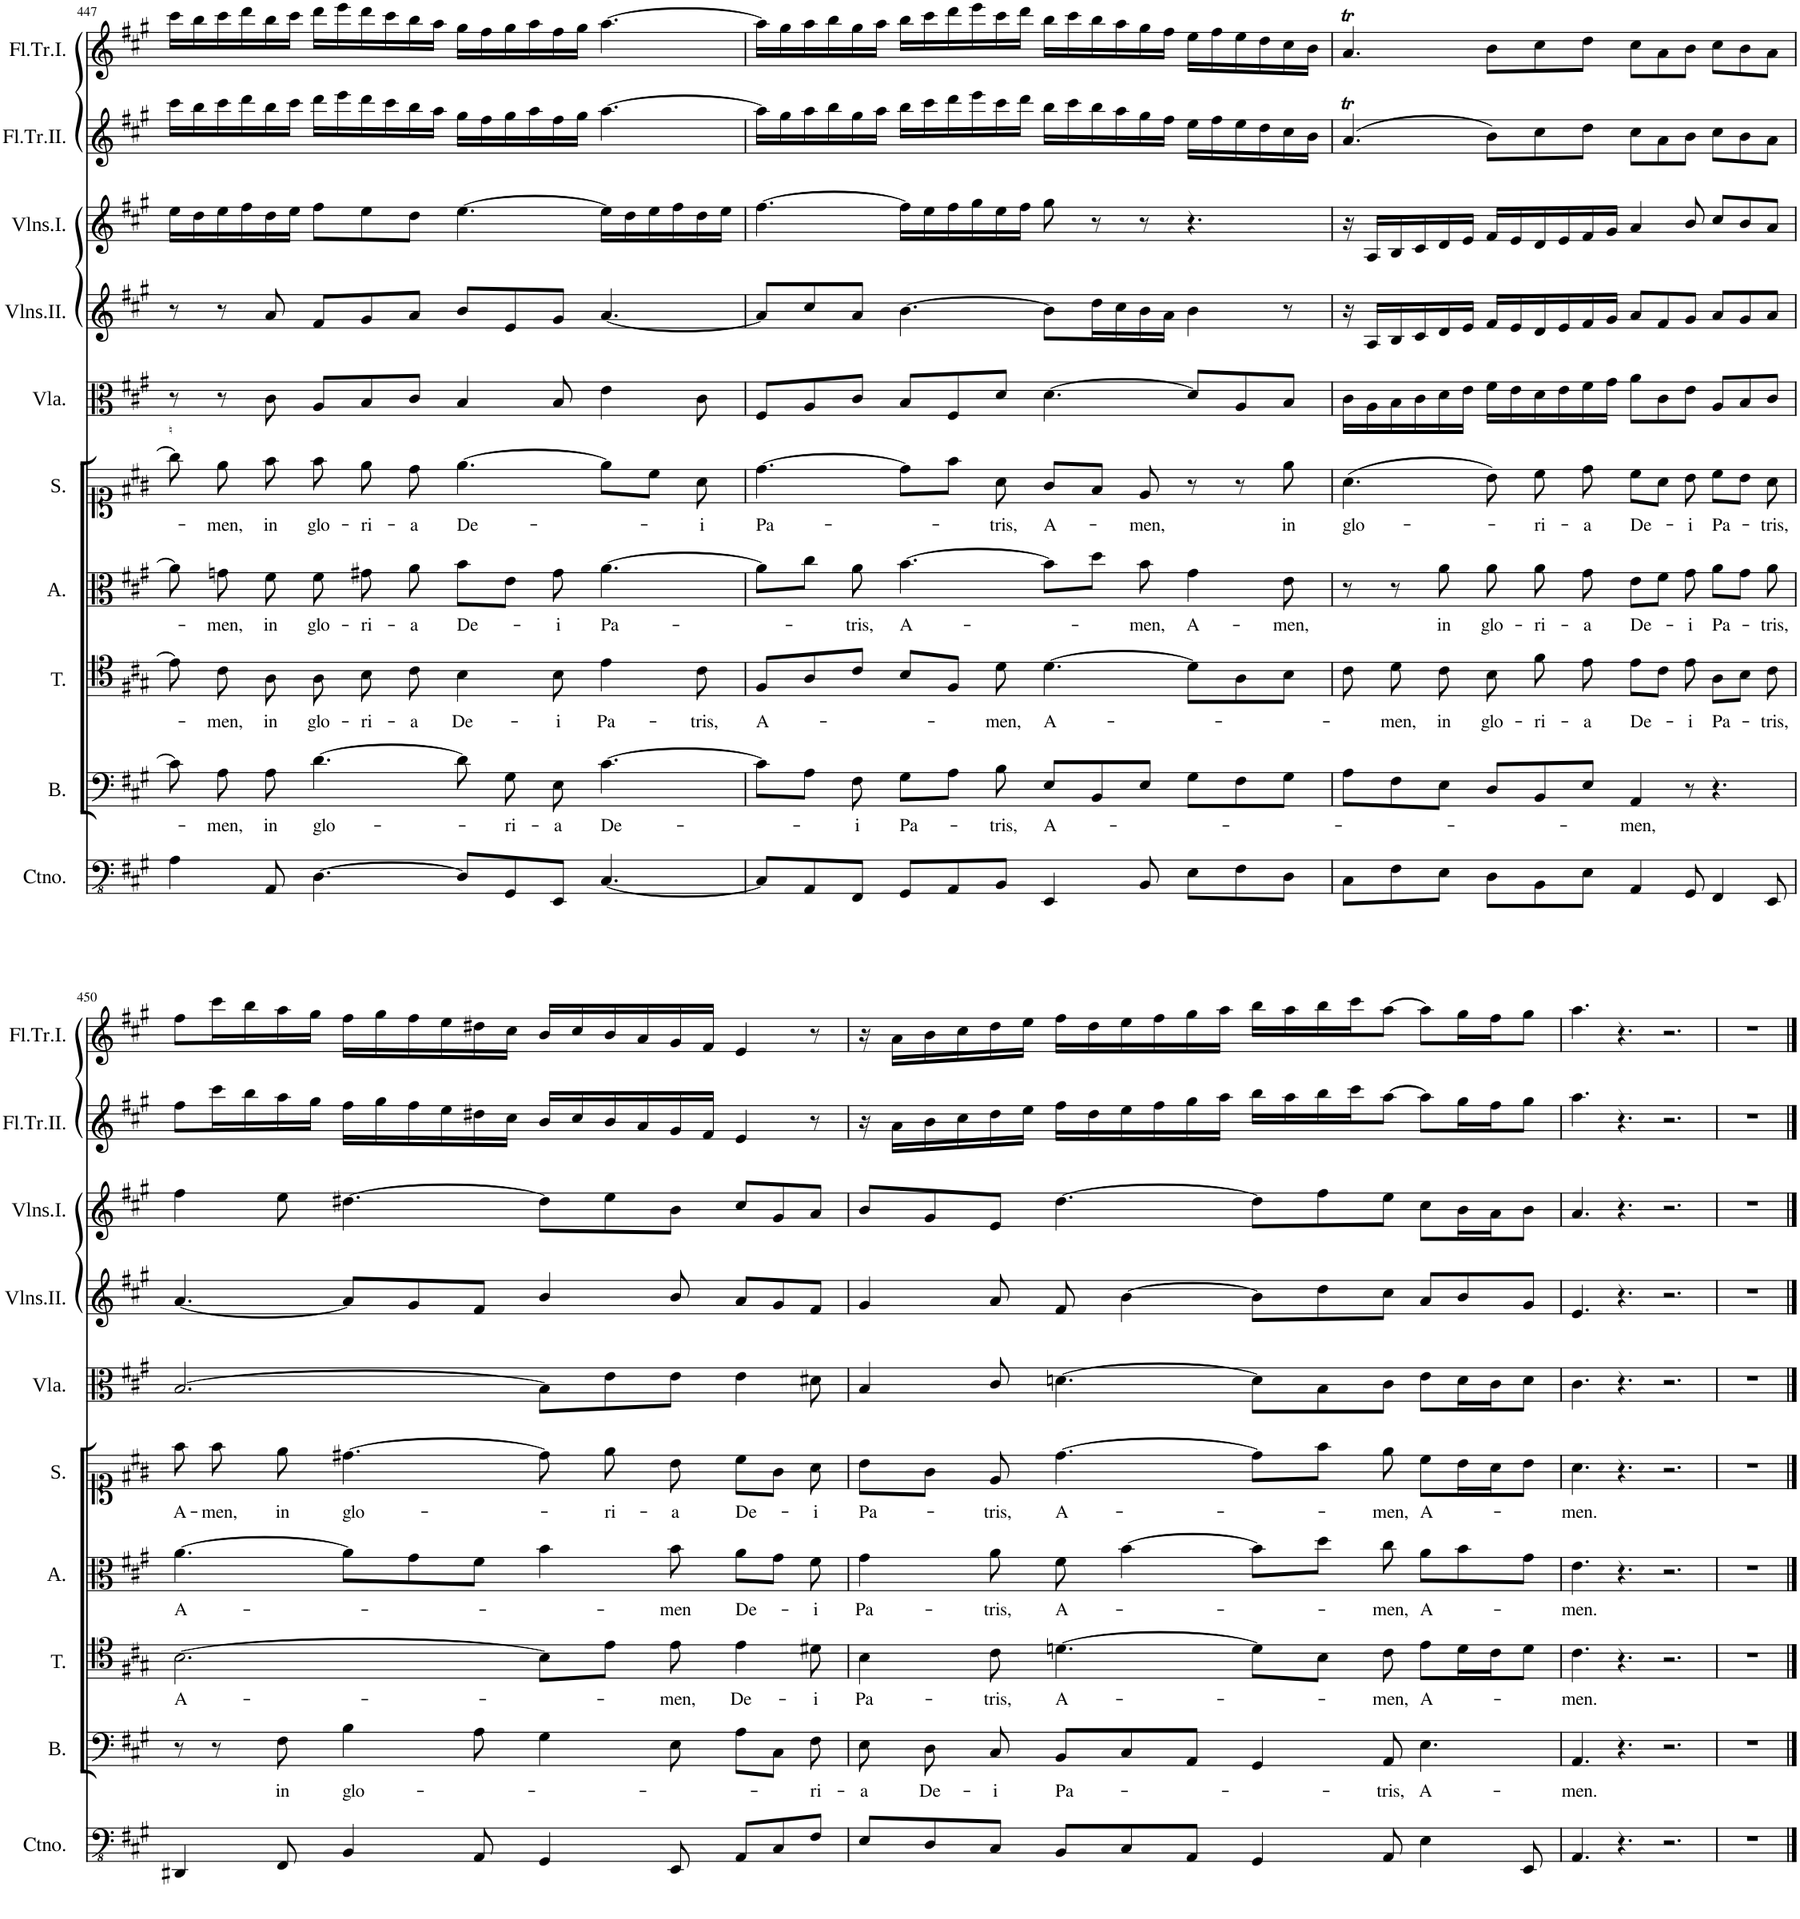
**kern	**kern	**text	**kern	**text	**kern	**text	**kern	**text	**kern	**kern	**kern	**kern	**kern
*part10	*part9	*part9	*part8	*part8	*part7	*part7	*part6	*part6	*part5	*part4	*part3	*part2	*part1
*staff10	*staff9	*staff9	*staff8	*staff8	*staff7	*staff7	*staff6	*staff6	*staff5	*staff4	*staff3	*staff2	*staff1
*I"Continuo.	*I"Basso.	*	*I"Tenore.	*	*I"Alto.	*	*I"Soprano.	*	*I"Viola	*I"Violino II.	*I"Violino I.	*I"Flauto Traverso II.	*I"Flauto Traverso I.
*I'Ctno.	*I'B.	*	*I'T.	*	*I'A.	*	*I'S.	*	*I'Vla.	*	*	*I'Fl.Tr.II.	*I'Fl.Tr.I.
!!LO:PB:g=z
*clefFv4	*clefF4	*	*clefC4	*	*clefC3	*	*clefC1	*	*clefC3	*clefG2	*clefG2	*clefG2	*clefG2
*k[f#c#g#]	*k[f#c#g#]	*	*k[f#c#g#]	*	*k[f#c#g#]	*	*k[f#c#g#]	*	*k[f#c#g#]	*k[f#c#g#]	*k[f#c#g#]	*k[f#c#g#]	*k[f#c#g#]
*M12/8	*M12/8	*	*M12/8	*	*M12/8	*	*M12/8	*	*M12/8	*M12/8	*M12/8	*M12/8	*M12/8
=447	=447	=447	=447	=447	=447	=447	=447	=447	=447	=447	=447	=447	=447
4AA\	8c#\]	.	8e\]	.	8a\]	.	8gg\]	.	8r	8r	16ee\LL	16ccc#\LL	16ccc#\LL
.	.	.	.	.	.	.	.	.	.	.	16dd\	16bb\	16bb\
!	!	!LO:LY:b	!	!LO:LY:b	!	!LO:LY:b	!	!LO:LY:b	!	!	!	!	!
.	8A\	-men,	8c#\	-men,	8gn\	-men,	8ee\	-men,	8r	8r	16ee\	16ccc#\	16ccc#\
.	.	.	.	.	.	.	.	.	.	.	16ff#\	16ddd\	16ddd\
!	!	!LO:LY:b	!	!LO:LY:b	!	!LO:LY:b	!	!LO:LY:b	!	!	!	!	!
8AAA/	8A\	in	8A\	in	8f#\	in	8ff#\	in	8c#\	8a/	16dd\	16bb\	16bb\
.	.	.	.	.	.	.	.	.	.	.	16ee\JJ	16ccc#\JJ	16ccc#\JJ
!	!	!LO:LY:b	!	!LO:LY:b	!	!LO:LY:b	!	!LO:LY:b	!	!	!	!	!
[4.DD\	[4.d\	glo-	8A\	glo-	8f#\	glo-	8ff#\	glo-	8A/L	8f#/L	8ff#\L	16ddd\LL	16ddd\LL
.	.	.	.	.	.	.	.	.	.	.	.	16eee\	16eee\
!	!	!	!	!LO:LY:b	!	!LO:LY:b	!	!LO:LY:b	!	!	!	!	!
.	.	.	8B\	-ri-	8g#X\	-ri-	8ee\	-ri-	8B/	8g#/	8ee\	16ddd\	16ddd\
.	.	.	.	.	.	.	.	.	.	.	.	16ccc#\	16ccc#\
!	!	!	!	!LO:LY:b	!	!LO:LY:b	!	!LO:LY:b	!	!	!	!	!
.	.	.	8c#\	-a	8a\	-a	8dd\	-a	8c#/J	8a/J	8dd\J	16bb\	16bb\
.	.	.	.	.	.	.	.	.	.	.	.	16aa\JJ	16aa\JJ
!	!	!	!	!LO:LY:b	!	!LO:LY:b	!	!LO:LY:b	!	!	!	!	!
8DD/L]	8d\]	.	4B\	De-	8b\L	De-	[4.ee\	De-	4B/	8b/L	[4.ee\	16gg#\LL	16gg#\LL
.	.	.	.	.	.	.	.	.	.	.	.	16ff#\	16ff#\
!	!	!LO:LY:b	!	!	!	!	!	!	!	!	!	!	!
8GGG#/	8G#\	-ri-	.	.	8e\J	.	.	.	.	8e/	.	16gg#\	16gg#\
.	.	.	.	.	.	.	.	.	.	.	.	16aa\	16aa\
!	!	!LO:LY:b	!	!LO:LY:b	!	!LO:LY:b	!	!	!	!	!	!	!
8EEE/J	8E\	-a	8B\	-i	8g#\	-i	.	.	8B/	8g#/J	.	16ff#\	16ff#\
.	.	.	.	.	.	.	.	.	.	.	.	16gg#\JJ	16gg#\JJ
!	!	!LO:LY:b	!	!LO:LY:b	!	!LO:LY:b	!	!	!	!	!	!	!
[4.CC#/	[4.c#\	De-	4e\	Pa-	[4.a\	Pa-	8ee\L]	.	4e\	[4.a/	16ee\LL]	[4.aa\	[4.aa\
.	.	.	.	.	.	.	.	.	.	.	16dd\	.	.
.	.	.	.	.	.	.	8cc#\J	.	.	.	16ee\	.	.
.	.	.	.	.	.	.	.	.	.	.	16ff#\	.	.
!	!	!	!	!LO:LY:b	!	!	!	!LO:LY:b	!	!	!	!	!
.	.	.	8c#\	-tris,	.	.	8a\	-i	8c#\	.	16dd\	.	.
.	.	.	.	.	.	.	.	.	.	.	16ee\JJ	.	.
=448	=448	=448	=448	=448	=448	=448	=448	=448	=448	=448	=448	=448	=448
!	!	!	!	!LO:LY:b	!	!	!	!LO:LY:b	!	!	!	!	!
8CC#/L]	8c#\L]	.	8F#/L	A-	8a\L]	.	[4.dd\	Pa-	8F#/L	8a/L]	[4.ff#\	16aa\LL]	16aa\LL]
.	.	.	.	.	.	.	.	.	.	.	.	16gg#\	16gg#\
8AAA/	8A\J	.	8A/	.	8cc#\J	.	.	.	8A/	8cc#/	.	16aa\	16aa\
.	.	.	.	.	.	.	.	.	.	.	.	16bb\	16bb\
!	!	!LO:LY:b	!	!	!	!LO:LY:b	!	!	!	!	!	!	!
8FFF#/J	8F#\	-i	8c#/J	.	8a\	-tris,	.	.	8c#/J	8a/J	.	16gg#\	16gg#\
.	.	.	.	.	.	.	.	.	.	.	.	16aa\JJ	16aa\JJ
!	!	!LO:LY:b	!	!	!	!LO:LY:b	!	!	!	!	!	!	!
8GGG#/L	8G#\L	Pa-	8B/L	.	[4.b\	A-	8dd\L]	.	8B/L	[4.b\	16ff#\LL]	16bb\LL	16bb\LL
.	.	.	.	.	.	.	.	.	.	.	16ee\	16ccc#\	16ccc#\
8AAA/	8A\J	.	8F#/J	.	.	.	8ff#\J	.	8F#/	.	16ff#\	16ddd\	16ddd\
.	.	.	.	.	.	.	.	.	.	.	16gg#\	16eee\	16eee\
!	!	!LO:LY:b	!	!LO:LY:b	!	!	!	!LO:LY:b	!	!	!	!	!
8BBB/J	8B\	-tris,	8d\	men,	.	.	8a\	-tris,	8d/J	.	16ee\	16ccc#\	16ccc#\
.	.	.	.	.	.	.	.	.	.	.	16ff#\JJ	16ddd\JJ	16ddd\JJ
!	!	!LO:LY:b	!	!LO:LY:b	!	!	!	!LO:LY:b	!	!	!	!	!
4EEE/	8E/L	A-	[4.d\	A-	8b\L]	.	8g#/L	A-	[4.d\	8b\L]	8gg#\	16bb\LL	16bb\LL
.	.	.	.	.	.	.	.	.	.	.	.	16ccc#\	16ccc#\
.	8BB/	.	.	.	8dd\J	.	8f#/J	.	.	16dd\L	8r	16bb\	16bb\
.	.	.	.	.	.	.	.	.	.	16cc#\	.	16aa\	16aa\
!	!	!	!	!	!	!LO:LY:b	!	!LO:LY:b	!	!	!	!	!
8BBB/	8E/J	.	.	.	8b\	men,	8e/	-men,	.	16b\	8r	16gg#\	16gg#\
.	.	.	.	.	.	.	.	.	.	16a\JJ	.	16ff#\JJ	16ff#\JJ
!	!	!	!	!	!	!LO:LY:b	!	!	!	!	!	!	!
8EE\L	8G#\L	.	8d\L]	.	4g#\	A-	8r	.	8d/L]	4b\	4.r	16ee\LL	16ee\LL
.	.	.	.	.	.	.	.	.	.	.	.	16ff#\	16ff#\
8FF#\	8F#\	.	8A\	.	.	.	8r	.	8A/	.	.	16ee\	16ee\
.	.	.	.	.	.	.	.	.	.	.	.	16dd\	16dd\
!	!	!	!	!	!	!LO:LY:b	!	!LO:LY:b	!	!	!	!	!
8DD\J	8G#\J	.	8B\J	.	8e\	-men,	8ee\	in	8B/J	8r	.	16cc#\	16cc#\
.	.	.	.	.	.	.	.	.	.	.	.	16b\JJ	16b\JJ
=449	=449	=449	=449	=449	=449	=449	=449	=449	=449	=449	=449	=449	=449
!	!	!	!	!	!	!	!	!LO:LY:b	!	!	!	!	!
8CC#\L	8A\L	.	8c#\	.	8r	.	(4.a\	glo-	16c#\LL	16r	16r	(4.aT/	4.aT/
.	.	.	.	.	.	.	.	.	16A\	16A/LL	16A/LL	.	.
!	!	!	!	!LO:LY:b	!	!	!	!	!	!	!	!	!
8FF#\	8F#\	.	8d\	men,	8r	.	.	.	16B\	16B/	16B/	.	.
.	.	.	.	.	.	.	.	.	16c#\	16c#/	16c#/	.	.
!	!	!	!	!LO:LY:b	!	!LO:LY:b	!	!	!	!	!	!	!
8EE\J	8E\J	.	8c#\	in	8a\	in	.	.	16d\	16d/	16d/	.	.
.	.	.	.	.	.	.	.	.	16e\JJ	16e/JJ	16e/JJ	.	.
!	!	!	!	!LO:LY:b	!	!LO:LY:b	!	!	!	!	!	!	!
8DD\L	8D/L	.	8B\	glo-	8a\	glo-	8b\)	.	16f#\LL	16f#/LL	16f#/LL	8b\L)	8b\L
.	.	.	.	.	.	.	.	.	16e\	16e/	16e/	.	.
!	!	!	!	!LO:LY:b	!	!LO:LY:b	!	!LO:LY:b	!	!	!	!	!
8BBB\	8BB/	.	8f#\	-ri-	8a\	-ri-	8cc#\	-ri-	16d\	16d/	16d/	8cc#\	8cc#\
.	.	.	.	.	.	.	.	.	16e\	16e/	16e/	.	.
!	!	!	!	!LO:LY:b	!	!LO:LY:b	!	!LO:LY:b	!	!	!	!	!
8EE\J	8E/J	.	8e\	-a	8g#\	-a	8dd\	-a	16f#\	16f#/	16f#/	8dd\J	8dd\J
.	.	.	.	.	.	.	.	.	16g#\JJ	16g#/JJ	16g#/JJ	.	.
!	!	!LO:LY:b	!	!LO:LY:b	!	!LO:LY:b	!	!LO:LY:b	!	!	!	!	!
4AAA/	4AA/	men,	8e\L	De-	8e\L	De-	8cc#\L	De-	8a\L	8a/L	4a/	8cc#\L	8cc#\L
.	.	.	8c#\J	.	8f#\J	.	8a\J	.	8c#\	8f#/	.	8a\	8a\
!	!	!	!	!LO:LY:b	!	!LO:LY:b	!	!LO:LY:b	!	!	!	!	!
8GGG#/	8r	.	8e\	-i	8g#\	-i	8b\	-i	8e\J	8g#/J	8b/	8b\J	8b\J
!	!	!	!	!LO:LY:b	!	!LO:LY:b	!	!LO:LY:b	!	!	!	!	!
4FFF#/	4.r	.	8A\L	Pa-	8a\L	Pa-	8cc#\L	Pa-	8A/L	8a/L	8cc#/L	8cc#\L	8cc#\L
.	.	.	8B\J	.	8g#\J	.	8b\J	.	8B/	8g#/	8b/	8b\	8b\
!	!	!	!	!LO:LY:b	!	!LO:LY:b	!	!LO:LY:b	!	!	!	!	!
8EEE/	.	.	8c#\	-tris,	8a\	-tris,	8a\	-tris,	8c#/J	8a/J	8a/J	8a\J	8a\J
!!LO:LB:g=z
=450	=450	=450	=450	=450	=450	=450	=450	=450	=450	=450	=450	=450	=450
!	!	!	!	!LO:LY:b	!	!LO:LY:b	!	!LO:LY:b	!	!	!	!	!
4DDD#X/	8r	.	[2.B\	A-	[4.a\	A-	8ff#\	A-	[2.B/	[4.a/	4ff#\	8ff#\L	8ff#\L
!	!	!	!	!	!	!	!	!LO:LY:b	!	!	!	!	!
.	8r	.	.	.	.	.	8ff#\	-men,	.	.	.	16ccc#\L	16ccc#\L
.	.	.	.	.	.	.	.	.	.	.	.	16bb\	16bb\
!	!	!LO:LY:b	!	!	!	!	!	!LO:LY:b	!	!	!	!	!
8FFF#/	8F#\	in	.	.	.	.	8ee\	in	.	.	8ee\	16aa\	16aa\
.	.	.	.	.	.	.	.	.	.	.	.	16gg#\JJ	16gg#\JJ
!	!	!LO:LY:b	!	!	!	!	!	!LO:LY:b	!	!	!	!	!
4BBB/	4B\	glo-	.	.	8a\L]	.	[4.dd#X\	glo-	.	8a/L]	[4.dd#X\	16ff#\LL	16ff#\LL
.	.	.	.	.	.	.	.	.	.	.	.	16gg#\	16gg#\
.	.	.	.	.	8g#\	.	.	.	.	8g#/	.	16ff#\	16ff#\
.	.	.	.	.	.	.	.	.	.	.	.	16ee\	16ee\
8AAA/	8A\	.	.	.	8f#\J	.	.	.	.	8f#/J	.	16dd#X\	16dd#X\
.	.	.	.	.	.	.	.	.	.	.	.	16cc#\JJ	16cc#\JJ
4GGG#/	4G#\	.	8B\L]	.	4b\	.	8dd#\]	.	8B\L]	4b/	8dd#\L]	16b/LL	16b/LL
.	.	.	.	.	.	.	.	.	.	.	.	16cc#/	16cc#/
!	!	!	!	!	!	!	!	!LO:LY:b	!	!	!	!	!
.	.	.	8e\J	.	.	.	8ee\	-ri-	8e\	.	8ee\	16b/	16b/
.	.	.	.	.	.	.	.	.	.	.	.	16a/	16a/
!	!	!	!	!LO:LY:b	!	!LO:LY:b	!	!LO:LY:b	!	!	!	!	!
8EEE/	8E\	.	8e\	-men,	8b\	men	8b\	-a	8e\J	8b/	8b\J	16g#/	16g#/
.	.	.	.	.	.	.	.	.	.	.	.	16f#/JJ	16f#/JJ
!	!	!	!	!LO:LY:b	!	!LO:LY:b	!	!LO:LY:b	!	!	!	!	!
8AAA/L	8A\L	.	4e\	De-	8a\L	De-	8cc#\L	De-	4e\	8a/L	8cc#/L	4e/	4e/
8CC#/	8C#\J	.	.	.	8g#\J	.	8g#\J	.	.	8g#/	8g#/	.	.
!	!	!LO:LY:b	!	!LO:LY:b	!	!LO:LY:b	!	!LO:LY:b	!	!	!	!	!
8FF#/J	8F#\	-ri-	8d#X\	-i	8f#\	-i	8a\	-i	8d#X\	8f#/J	8a/J	8r	8r
=451	=451	=451	=451	=451	=451	=451	=451	=451	=451	=451	=451	=451	=451
!	!	!LO:LY:b	!	!LO:LY:b	!	!LO:LY:b	!	!LO:LY:b	!	!	!	!	!
8EE/L	8E\	-a	4B\	Pa-	4g#\	Pa-	8b\L	Pa-	4B/	4g#/	8b/L	16r	16r
.	.	.	.	.	.	.	.	.	.	.	.	16a\LL	16a\LL
!	!	!LO:LY:b	!	!	!	!	!	!	!	!	!	!	!
8DD/	8D\	De-	.	.	.	.	8g#\J	.	.	.	8g#/	16b\	16b\
.	.	.	.	.	.	.	.	.	.	.	.	16cc#\	16cc#\
!	!	!LO:LY:b	!	!LO:LY:b	!	!LO:LY:b	!	!LO:LY:b	!	!	!	!	!
8CC#/J	8C#/	-i	8c#\	tris,	8a\	tris,	8e/	-tris,	8c#/	8a/	8e/J	16dd\	16dd\
.	.	.	.	.	.	.	.	.	.	.	.	16ee\JJ	16ee\JJ
!	!	!LO:LY:b	!	!LO:LY:b	!	!LO:LY:b	!	!LO:LY:b	!	!	!	!	!
8BBB/L	8BB/L	Pa-	[4.dn\	A-	8f#\	A-	[4.dd\	A-	[4.dn\	8f#/	[4.dd\	16ff#\LL	16ff#\LL
.	.	.	.	.	.	.	.	.	.	.	.	16dd\	16dd\
8CC#/	8C#/	.	.	.	[4b\	.	.	.	.	[4b\	.	16ee\	16ee\
.	.	.	.	.	.	.	.	.	.	.	.	16ff#\	16ff#\
8AAA/J	8AA/J	.	.	.	.	.	.	.	.	.	.	16gg#\	16gg#\
.	.	.	.	.	.	.	.	.	.	.	.	16aa\JJ	16aa\JJ
4GGG#/	4GG#/	.	8d\L]	.	8b\L]	.	8dd\L]	.	8d\L]	8b\L]	8dd\L]	16bb\LL	16bb\LL
.	.	.	.	.	.	.	.	.	.	.	.	16aa\	16aa\
.	.	.	8B\J	.	8dd\J	.	8ff#\J	.	8B\	8dd\	8ff#\	16bb\	16bb\
.	.	.	.	.	.	.	.	.	.	.	.	16ccc#\J	16ccc#\J
!	!	!LO:LY:b	!	!LO:LY:b	!	!LO:LY:b	!	!LO:LY:b	!	!	!	!	!
8AAA/	8AA/	tris,	8c#\	men,	8cc#\	men,	8ee\	men,	8c#\J	8cc#\J	8ee\J	[8aa\J	[8aa\J
!	!	!LO:LY:b	!	!LO:LY:b	!	!LO:LY:b	!	!LO:LY:b	!	!	!	!	!
4EE\	4.E\	A-	8e\L	A-	8a\L	A-	8cc#\L	A-	8e\L	8a/L	8cc#\L	8aa\L]	8aa\L]
.	.	.	16d\L	.	8b\	.	16b\L	.	16d\L	8b/	16b\L	16gg#\L	16gg#\L
.	.	.	16c#\J	.	.	.	16a\J	.	16c#\J	.	16a\J	16ff#\J	16ff#\J
8EEE/	.	.	8d\J	.	8g#\J	.	8b\J	.	8d\J	8g#/J	8b\J	8gg#\J	8gg#\J
=452	=452	=452	=452	=452	=452	=452	=452	=452	=452	=452	=452	=452	=452
!	!	!LO:LY:b	!	!LO:LY:b	!	!LO:LY:b	!	!LO:LY:b	!	!	!	!	!
4.AAA/	4.AA/	-men.	4.c#\	men.	4.e\	men.	4.a\	-men.	4.c#\	4.e/	4.a/	4.aa\	4.aa\
4.r	4.r	.	4.r	.	4.r	.	4.r	.	4.r	4.r	4.r	4.r	4.r
2.r	2.r	.	2.r	.	2.r	.	2.r	.	2.r	2.r	2.r	2.r	2.r
=453	=453	=453	=453	=453	=453	=453	=453	=453	=453	=453	=453	=453	=453
1.r	1.r	.	1.r	.	1.r	.	1.r	.	1.r	1.r	1.r	1.r	1.r
==	==	==	==	==	==	==	==	==	==	==	==	==	==
*-	*-	*-	*-	*-	*-	*-	*-	*-	*-	*-	*-	*-	*-
